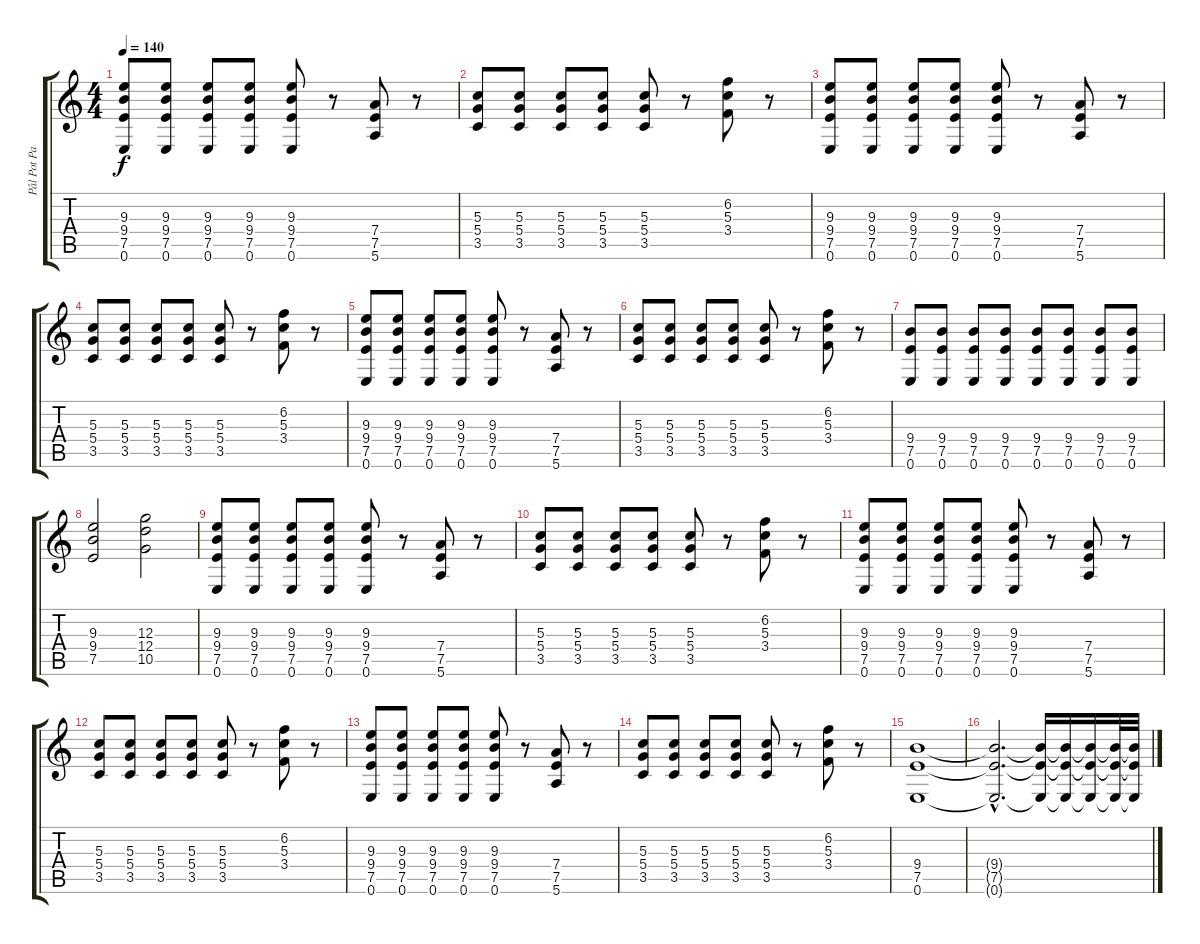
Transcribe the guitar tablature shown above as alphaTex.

\track ("Pål Pot Pamparius" "Pål Pot Pa") {instrument distortionguitar}
\staff {score tabs}
\tuning (E4 B3 G3 D3 A2 E2) {hide}
\ts (4 4)
\tempo 140
\clef g2
\ks c
(9.3 9.4 7.5 0.6).8{dy f volume 15} (9.3 9.4 7.5 0.6).8 (9.3 9.4 7.5 0.6).8 (9.3 9.4 7.5 0.6).8 (9.3 9.4 7.5 0.6).8 r.8 (7.4 7.5 5.6).8 r.8 |
(5.3 5.4 3.5).8 (5.3 5.4 3.5).8 (5.3 5.4 3.5).8 (5.3 5.4 3.5).8 (5.3 5.4 3.5).8 r.8 (6.2 5.3 3.4).8 r.8 |
(9.3 9.4 7.5 0.6).8 (9.3 9.4 7.5 0.6).8 (9.3 9.4 7.5 0.6).8 (9.3 9.4 7.5 0.6).8 (9.3 9.4 7.5 0.6).8 r.8 (7.4 7.5 5.6).8 r.8 |
(5.3 5.4 3.5).8 (5.3 5.4 3.5).8 (5.3 5.4 3.5).8 (5.3 5.4 3.5).8 (5.3 5.4 3.5).8 r.8 (6.2 5.3 3.4).8 r.8 |
(9.3 9.4 7.5 0.6).8 (9.3 9.4 7.5 0.6).8 (9.3 9.4 7.5 0.6).8 (9.3 9.4 7.5 0.6).8 (9.3 9.4 7.5 0.6).8 r.8 (7.4 7.5 5.6).8 r.8 |
(5.3 5.4 3.5).8 (5.3 5.4 3.5).8 (5.3 5.4 3.5).8 (5.3 5.4 3.5).8 (5.3 5.4 3.5).8 r.8 (6.2 5.3 3.4).8 r.8 |
(9.4 7.5 0.6).8{volume 6} (9.4 7.5 0.6).8 (9.4 7.5 0.6).8 (9.4 7.5 0.6).8 (9.4 7.5 0.6).8 (9.4 7.5 0.6).8 (9.4 7.5 0.6).8 (9.4 7.5 0.6).8 |
(9.3 9.4 7.5).2 (12.3 12.4 10.5).2 |
(9.3 9.4 7.5 0.6).8{volume 14} (9.3 9.4 7.5 0.6).8 (9.3 9.4 7.5 0.6).8 (9.3 9.4 7.5 0.6).8 (9.3 9.4 7.5 0.6).8 r.8 (7.4 7.5 5.6).8 r.8 |
(5.3 5.4 3.5).8 (5.3 5.4 3.5).8 (5.3 5.4 3.5).8 (5.3 5.4 3.5).8 (5.3 5.4 3.5).8 r.8 (6.2 5.3 3.4).8 r.8 |
(9.3 9.4 7.5 0.6).8 (9.3 9.4 7.5 0.6).8 (9.3 9.4 7.5 0.6).8 (9.3 9.4 7.5 0.6).8 (9.3 9.4 7.5 0.6).8 r.8 (7.4 7.5 5.6).8 r.8 |
(5.3 5.4 3.5).8 (5.3 5.4 3.5).8 (5.3 5.4 3.5).8 (5.3 5.4 3.5).8 (5.3 5.4 3.5).8 r.8 (6.2 5.3 3.4).8 r.8 |
(9.3 9.4 7.5 0.6).8 (9.3 9.4 7.5 0.6).8 (9.3 9.4 7.5 0.6).8 (9.3 9.4 7.5 0.6).8 (9.3 9.4 7.5 0.6).8 r.8 (7.4 7.5 5.6).8 r.8 |
(5.3 5.4 3.5).8 (5.3 5.4 3.5).8 (5.3 5.4 3.5).8 (5.3 5.4 3.5).8 (5.3 5.4 3.5).8 r.8 (6.2 5.3 3.4).8 r.8 |
(9.4 7.5 0.6).1{volume 10} |
(9.4{hac t} 7.5{hac t} 0.6{hac t}).2{d} (9.4{t} 7.5{t} 0.6{t}).16 (9.4{t} 7.5{t} 0.6{t}).16 (9.4{t} 7.5{t} 0.6{t}).16 (9.4{t} 7.5{t} 0.6{t}).32 (9.4{t} 7.5{t} 0.6{t}).32
